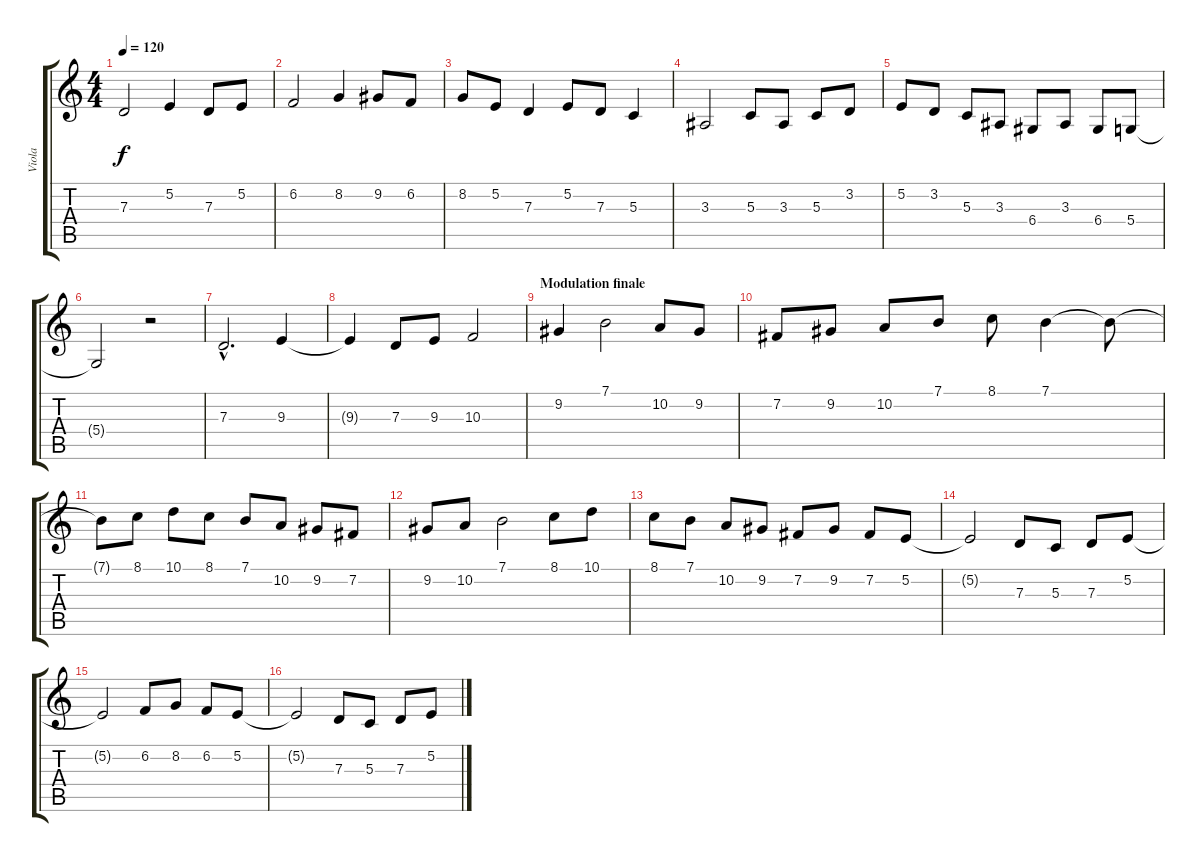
\track ("Viola" "Viola") {instrument viola}
\staff {score tabs}
\tuning (E4 B3 G3 D3 A2 E2) {hide}
\ts (4 4)
\tempo 120
\clef g2
\ks c
7.3.2{dy f} 5.2.4 7.3.8 5.2.8 |
6.2.2 8.2.4 9.2.8 6.2.8 |
8.2.8 5.2.8 7.3.4 5.2.8 7.3.8 5.3.4 |
3.3.2 5.3.8 3.3.8 5.3.8 3.2.8 |
5.2.8 3.2.8 5.3.8 3.3.8 6.4.8 3.3.8 6.4.8 5.4.8 |
5.4{t}.2 r.2 |
7.3{hac}.2{d} 9.3.4 |
9.3{t}.4 7.3.8 9.3.8 10.3.2 |
\section ("" "Modulation finale")
9.2.4 7.1.2 10.2.8 9.2.8 |
7.2.8 9.2.8 10.2.8 7.1.8 8.1.8 7.1.4 7.1{t}.8 |
7.1{t}.8 8.1.8 10.1.8 8.1.8 7.1.8 10.2.8 9.2.8 7.2.8 |
9.2.8 10.2.8 7.1.2 8.1.8 10.1.8 |
8.1.8 7.1.8 10.2.8 9.2.8 7.2.8 9.2.8 7.2.8 5.2.8 |
5.2{t}.2 7.3.8 5.3.8 7.3.8 5.2.8 |
5.2{t}.2 6.2.8 8.2.8 6.2.8 5.2.8 |
5.2{t}.2 7.3.8 5.3.8 7.3.8 5.2.8
